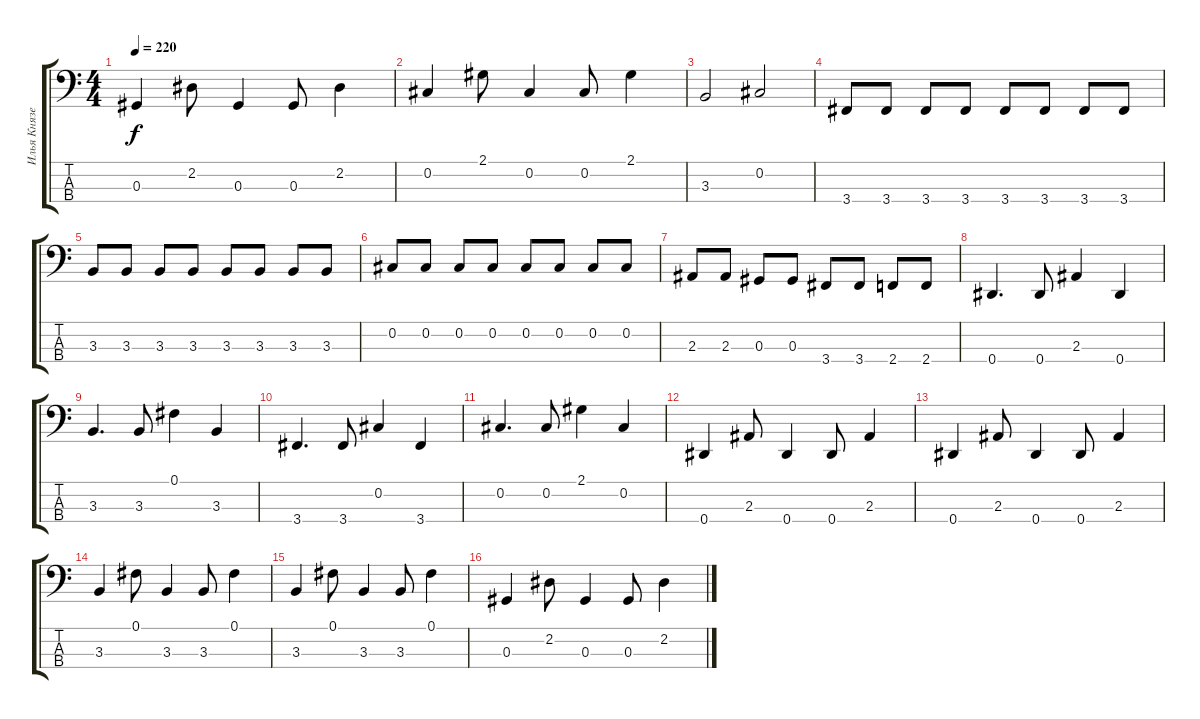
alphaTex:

\track ("Илья Князев" "Илья Князе") {instrument electricbasspick}
\staff {score tabs}
\tuning (Gb2 Db2 Ab1 Eb1) {hide}
\ts (4 4)
\tempo 220
\clef f4
\ks c
0.3.4{dy f} 2.2.8 0.3.4 0.3.8 2.2.4 |
0.2.4 2.1.8 0.2.4 0.2.8 2.1.4 |
3.3.2 0.2.2 |
3.4.8 3.4.8 3.4.8 3.4.8 3.4.8 3.4.8 3.4.8 3.4.8 |
3.3.8 3.3.8 3.3.8 3.3.8 3.3.8 3.3.8 3.3.8 3.3.8 |
0.2.8 0.2.8 0.2.8 0.2.8 0.2.8 0.2.8 0.2.8 0.2.8 |
2.3.8 2.3.8 0.3.8 0.3.8 3.4.8 3.4.8 2.4.8 2.4.8 |
0.4.4{d} 0.4.8 2.3.4 0.4.4 |
3.3.4{d} 3.3.8 0.1.4 3.3.4 |
3.4.4{d} 3.4.8 0.2.4 3.4.4 |
0.2.4{d} 0.2.8 2.1.4 0.2.4 |
0.4.4 2.3.8 0.4.4 0.4.8 2.3.4 |
0.4.4 2.3.8 0.4.4 0.4.8 2.3.4 |
3.3.4 0.1.8 3.3.4 3.3.8 0.1.4 |
3.3.4 0.1.8 3.3.4 3.3.8 0.1.4 |
0.3.4 2.2.8 0.3.4 0.3.8 2.2.4
